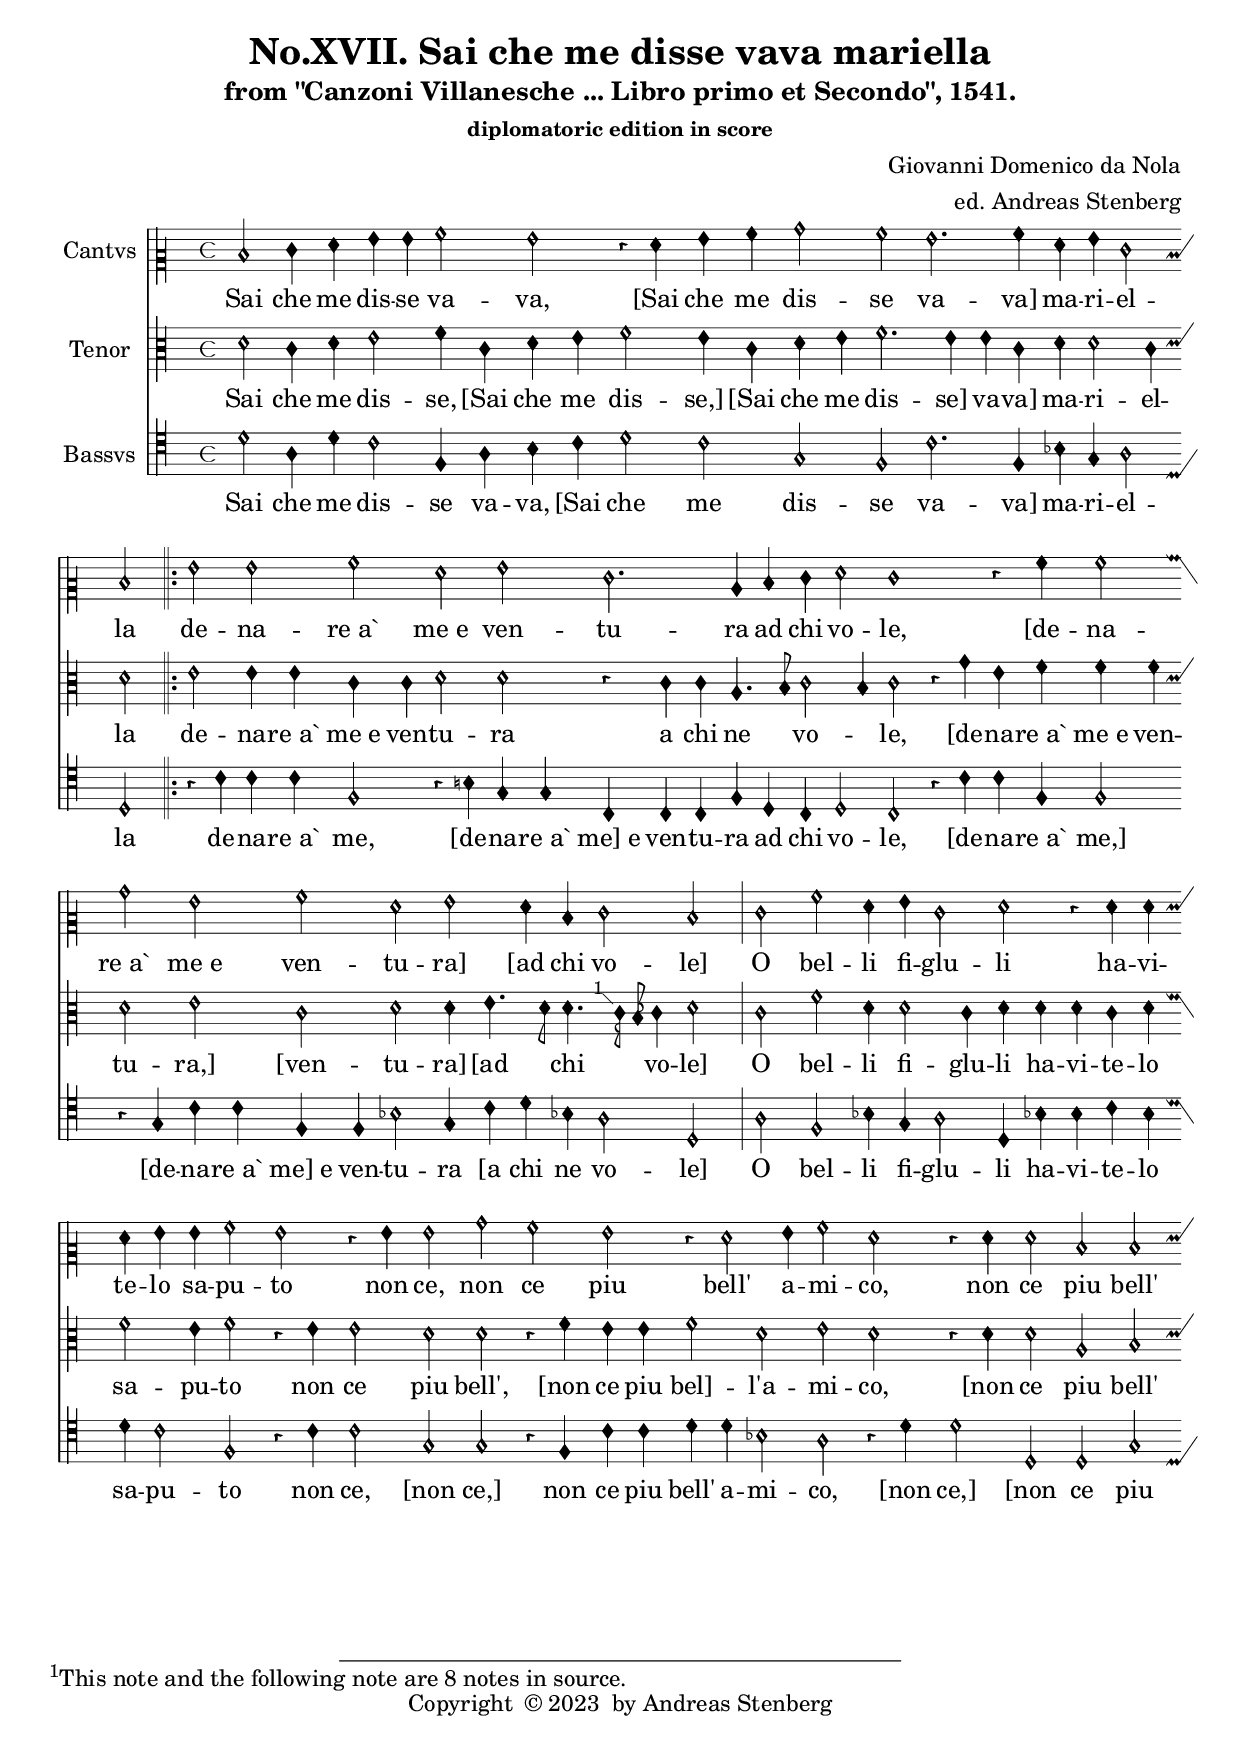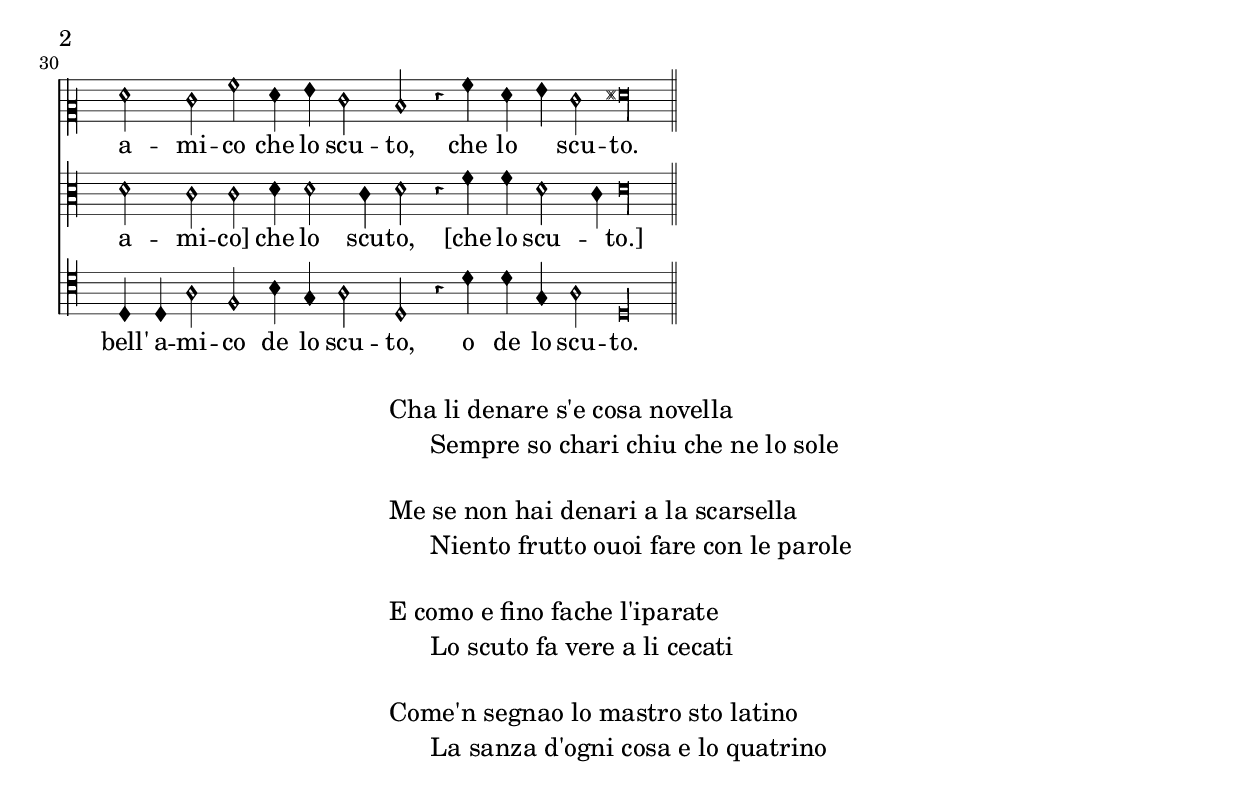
\version "2.20.0"
\language "deutsch"
 \defineBarLine ":||:" #'(":||:" "" "")
 \defineBarLine "||:" #'("||:" "" "")
 ficta = { \set suggestAccidentals = ##t }
 \header {

  title = "No.XVII. Sai che me disse vava mariella"

  subtitle = "from \"Canzoni Villanesche ... Libro primo et Secondo\", 1541."

  subsubtitle = "diplomatoric edition in score"

  composer = "Giovanni Domenico da Nola"

  arranger = "ed. Andreas Stenberg"
  poet = ""
  meter =""

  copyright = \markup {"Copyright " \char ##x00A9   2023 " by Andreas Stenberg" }

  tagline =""

}


global = {
  \autoBeamOff
  \override Staff.TimeSignature.style =#'mensural
  \override NoteHead.style = #'petrucci
  \override Flag.style =#'mensural
  \override Rest.style = #'mensural
  \override Staff.Accidental.glyph-name-alist =
  #alteration-mensural-glyph-name-alist
  \override Staff.BarLine.bar-extent = #'(-3.0 . 3.0)
  \accidentalStyle no-reset
  \key c \major
  \time 4/4
}

sopranoVoice = \relative c'' {

  %% to chose cleffing comment in and out as needed.
  \clef "petrucci-c2"			%% orignal clefing
  %  \clef "petrucci-g"  		%% semi-moderniced clefing to facilitate reading
  \global
  \dynamicUp
  % Music follows here.
    \override Staff.BarLine.transparent =##t
  d,2 e4 f4 g4 g4
  a2 g2 r4 f4
  g4 a4 h2 a2
  g2. a4 f4 g4
  e2 d2


  \once \revert Staff.BarLine.transparent

  \bar "||:"

  g2 g2
  a2 f2
  g2 e2. c4 d4 e4\melismaEnd f2
  e1 r4 a4
  a2 h2
  g2 a2
  f2 g2

  f4 d4 e2
  d2



  \once \revert Staff.BarLine.transparent

  \once  \override Staff.BarLine.bar-extent = #'(-3 . 3)

  \bar "|"

    e2
    a2 f4 g4
    e2 f2
    r4 f4 f4 f4
    g4 g4 a2
    g2 r4 g4
    g2 h2
    a2 g2
    r4 f2 g4
    a2 f2
    r4 f4 f2
    d2 d2
    f2 e2
    a2 f4 g4
    e2 d2
    r4 a'4 f4\melisma g4\melismaEnd e2
    fis\longa


  \once \revert Staff.BarLine.transparent

  \once  \override Staff.BarLine.bar-extent = #'(-3 . 3)

      \bar "||"

}

verseSopranoVoice = \lyricmode {
  % Lyrics follow here.
  Sai che me dis -- se va -- va,
  [Sai che me dis -- se va -- va] ma -- ri -- el -- la
  de -- na -- re_a` me_e ven -- tu -- ra ad chi vo -- le,
  [de -- na -- re_a` me_e ven -- tu -- ra]
  [ad chi vo -- le]
  O bel -- li fi -- glu -- li ha  -- vi -- te -- lo sa -- pu -- to
  non ce, non ce piu bell' a -- mi -- co,
  non ce piu bell' a -- mi -- co
  che lo scu -- to, che lo scu -- to.
}

tenorVoice = \relative c' {

%% to chose cleffing comment in and out as needed.
  \clef "petrucci-c3"			%% orignal clefing
  %  \clef "petrucci-g"  		%% semi-moderniced clefing to facilitate reading
  \global
  \dynamicUp
  % Music follows here.

  d2 c4 d4
  e2 f4 c4
  d4 e4 f2
  e4 c4 d4 e4
  f2. e4
  e4 c4
  d4 d2 c4
  d2
  \once \revert Staff.BarLine.transparent

  e2 e4 e4
  c4 c4 d2
  d2 r4 c4
  c4 a4.\melisma h8\melismaEnd c2\melisma h4\melismaEnd
  c2 r4 g'4
  e4 f4 f4 f4
  d2

  e2
  c2 d2
  d4 e4.\melisma d8\melismaEnd d4.\melisma \footnote #'(-1 . 1) "This note and the following note are 8 notes in source." c16 h16\melismaEnd c4
  d2

  \once \revert Staff.BarLine.transparent

  \once  \override Staff.BarLine.bar-extent = #'(-3 . 3)

  c2 f2
  d4 d2 c4
  d4 d4 d4 c4
  d4 f2 e4
  f2 r4 e4
  e2 d2
  d2 r4 f4
  e4 e4 f2
  d2 e2
  d2 r4 d4
  d2 a2
  h2 d2
  c2 c2

  d4 d2 c4
  d2 r4 f4
  f4 d2\melisma c4\melismaEnd
  d\longa

  \once \revert Staff.BarLine.transparent

  \once  \override Staff.BarLine.bar-extent = #'(-3 . 3)



}

verseTenorVoice = \lyricmode {
  % Lyrics follow here.

  Sai che me dis -- se,
  [Sai che me dis -- se,]
  [Sai che me dis -- se] va -- va] ma -- ri -- el -- la
  de -- na -- re_a` me_e ven -- tu -- ra a chi ne vo -- le,
  [de -- na -- re_a` me_e ven -- tu -- ra,]
  [ven -- tu -- ra]
  [ad chi vo -- le]
  O bel -- li fi -- glu -- li ha  -- vi -- te -- lo sa -- pu -- to
  non ce piu bell', [non ce piu bel] -- l'a -- mi -- co,
  [non ce piu bell' a -- mi -- co]
  che lo scu -- to, [che lo scu -- to.]

}

bassVoice = \relative c {
  \clef "petrucci-c4"
  \global
  \dynamicUp
  % Music follows here.

  d'2 a4 d4
  c2 f,4 a4
  h4 c4 d2
  c2 g2
  f2 c'2.
  f,4 b4 g4
  a2 d,2

  \once \revert Staff.BarLine.transparent

  r4 c'4 c4 c4
  f,2 r4 h4
  g4 g4 c,4 c4
  c4 f4 d4 c4
  d2 c2
  r4 c'4 c4 f,4
  f2 r4 g4
  c4 c4

  f,4 f4
  b2 g4 c4
  d4 b!4 a2
  d,2

  \once \revert Staff.BarLine.transparent

  \once  \override Staff.BarLine.bar-extent = #'(-3 . 3)

  a'2
  f2 b!4 g4
  a2 d,4 b'!4
  b4 c4 b4 d4
  c2 f,2
  r4 c'4 c2
  g2 g2
  r4 f4 c'4 c4
  d4 d4 b!2
  a2 r4 d4
  d2 d,2
  d2 g2
  d4 d4 a'2
  f2

  b4 g4 a2
  d,2 r4 d'4
  d4 g,4 a2
  d,\longa

  \once \revert Staff.BarLine.transparent

  \once  \override Staff.BarLine.bar-extent = #'(-3 . 3)


}

verseBassVoice = \lyricmode {
  % Lyrics follow here.

  Sai che me dis -- se va -- va,
  [Sai che me dis -- se va -- va] ma -- ri -- el -- la
  de -- na -- re_a` me,
  [de -- na -- re_a` me]_e ven -- tu -- ra ad chi vo -- le,
  [de -- na -- re_a` me,]
  [de -- na -- re_a` me]_e ven -- tu -- ra
  [a chi ne vo -- le]
  O bel -- li fi -- glu -- li ha  -- vi -- te -- lo sa -- pu -- to
  non ce, [non ce,] non ce piu bell' a -- mi -- co,
  [non ce,] [non ce piu bell' a -- mi -- co
  de lo scu -- to, o de lo scu -- to.

}

sopranoVoicePart = \new MensuralStaff \with {
  instrumentName = "Cantvs"
  midiInstrument = "choir aahs"
} { \sopranoVoice }
\addlyrics { \verseSopranoVoice }

tenorVoicePart = \new MensuralStaff \with {
  instrumentName = "Tenor"
  midiInstrument = "choir aahs"
} {  \tenorVoice }
\addlyrics { \verseTenorVoice }

bassVoicePart = \new MensuralStaff \with {
  instrumentName = "Bassvs"
  midiInstrument = "choir aahs"
} {  \bassVoice }
\addlyrics { \verseBassVoice }

\score {
  <<
    \sopranoVoicePart
    \tenorVoicePart
    \bassVoicePart
  >>
  \layout { }
  \midi {
    \tempo 4=100
  }
}

%\pageBreak

\markup {

  \fontsize #1.0

  \column {


    \fill-line {

      \column {

        \line { Cha li denare s'e cosa novella }

        \line { \hspace #4 Sempre so chari chiu che ne lo sole }


    \vspace #1.0

        \line { Me se non hai denari a la scarsella }

        \line { \hspace #4 Niento frutto ouoi fare con le parole }

        \vspace #1.0

        \line { E como e fino fache l'iparate }

        \line { \hspace #4 Lo scuto fa vere a li cecati }

    \vspace #1.0

        \line { Come'n segnao lo mastro sto latino }

        \line { \hspace #4 La sanza d'ogni cosa e lo quatrino }

      }
    }

  }

}

\paper {
  page-breaking = #ly:minimal-breaking
  ragged-bottom = ##t
  ragged-last-bottom = ##t
  ragged-last = ##t
}